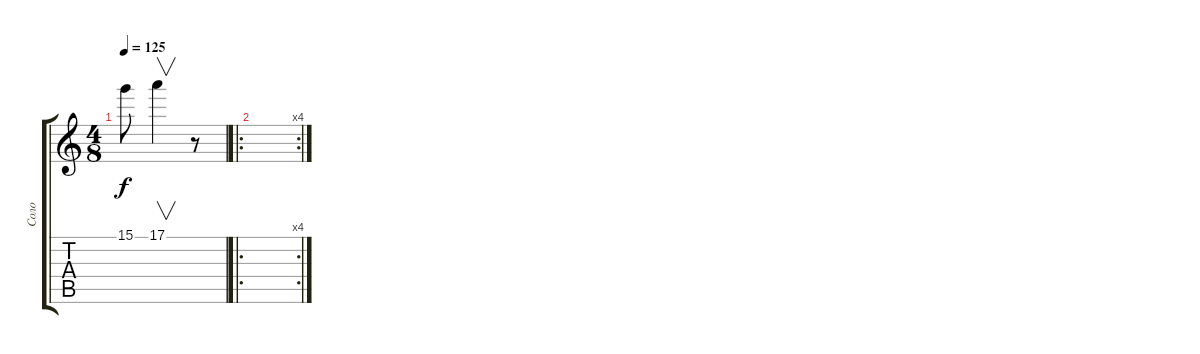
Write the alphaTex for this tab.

\track ("Соло" "Соло") {instrument acousticguitarnylon}
\staff {score tabs}
\tuning (E4 B3 G3 D3 A2 E2) {hide}
\ts (4 8)
\tempo 125
\clef g2
\ks c
15.1.8{dy f} 17.1.4{v} r.8 |
\ro
\rc 4
